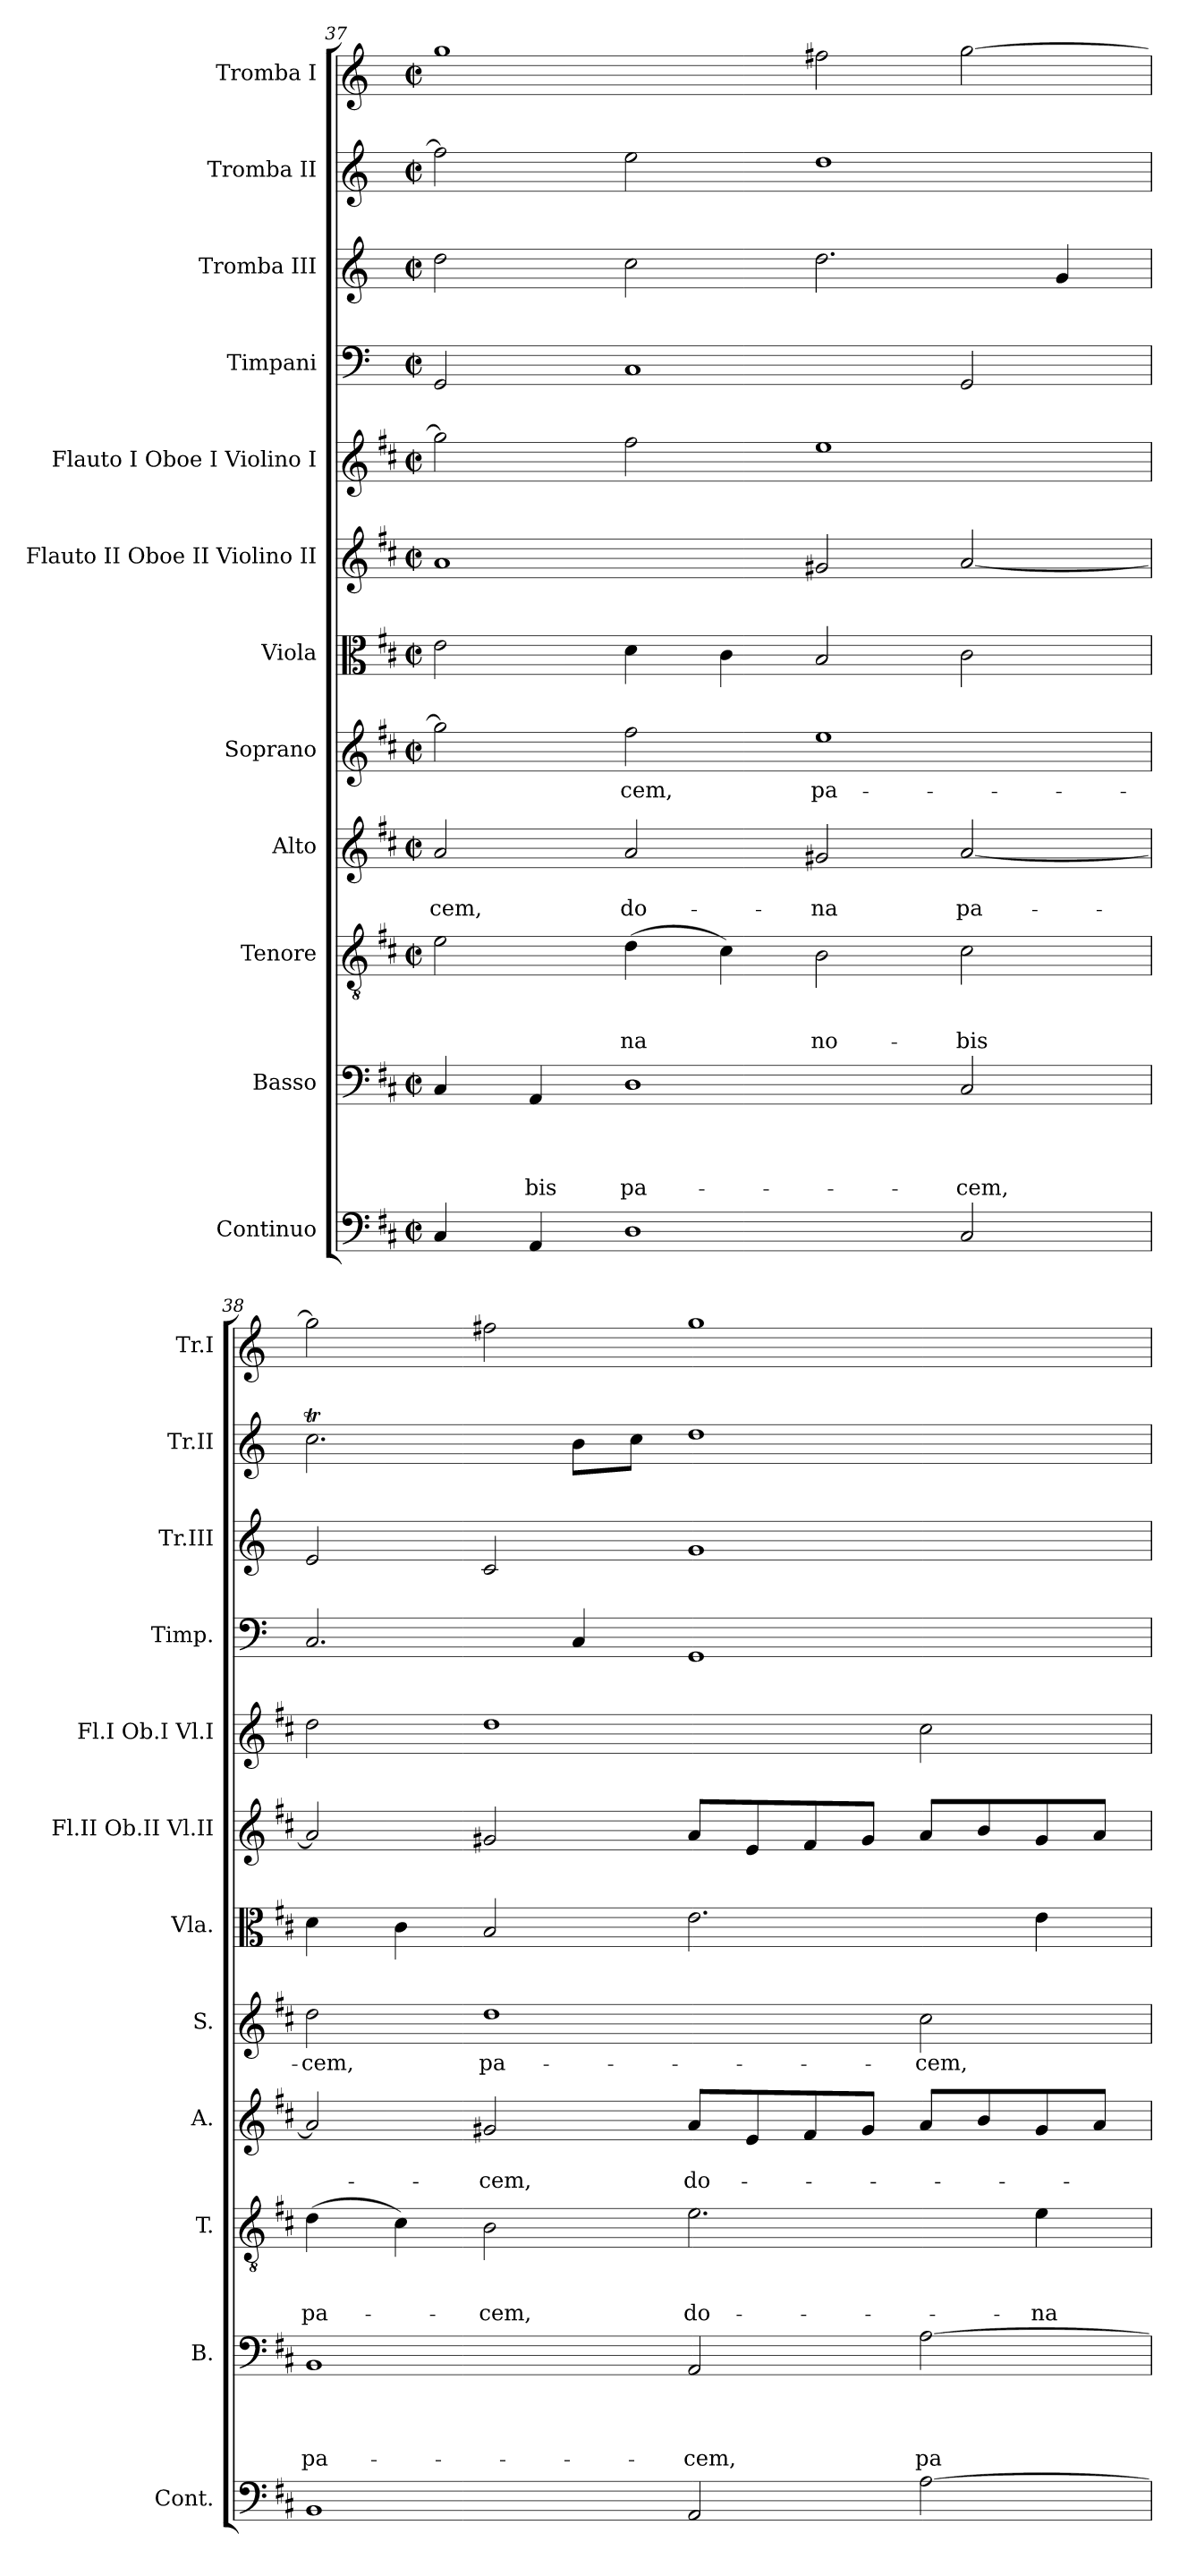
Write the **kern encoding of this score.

**kern	**kern	**text	**text	**text	**text	**kern	**text	**text	**text	**kern	**text	**text	**kern	**text	**kern	**kern	**kern	**kern	**kern	**kern	**kern
*part12	*part11	*part11	*part11	*part11	*part11	*part10	*part10	*part10	*part10	*part9	*part9	*part9	*part8	*part8	*part7	*part6	*part5	*part4	*part3	*part2	*part1
*staff12	*staff11	*staff11	*staff11	*staff11	*staff11	*staff10	*staff10	*staff10	*staff10	*staff9	*staff9	*staff9	*staff8	*staff8	*staff7	*staff6	*staff5	*staff4	*staff3	*staff2	*staff1
*I"Continuo	*I"Basso	*	*	*	*	*I"Tenore	*	*	*	*I"Alto	*	*	*I"Soprano	*	*I"Viola	*I"Flauto II Oboe II Violino II	*I"Flauto I Oboe I Violino I	*I"Timpani	*I"Tromba III	*I"Tromba II	*I"Tromba I
*I'Cont.	*I'B.	*	*	*	*	*I'T.	*	*	*	*I'A.	*	*	*I'S.	*	*I'Vla.	*I'Fl.II Ob.II Vl.II	*I'Fl.I Ob.I Vl.I	*I'Timp.	*I'Tr.III	*I'Tr.II	*I'Tr.I
*clefF4	*clefF4	*	*	*	*	*clefGv2	*	*	*	*clefG2	*	*	*clefG2	*	*clefC3	*clefG2	*clefG2	*clefF4	*clefG2	*clefG2	*clefG2
*	*	*	*	*	*	*	*	*	*	*	*	*	*	*	*	*	*	*ITrd-1c-2	*ITrd-1c-2	*ITrd-1c-2	*ITrd-1c-2
*k[f#c#]	*k[f#c#]	*	*	*	*	*k[f#c#]	*	*	*	*k[f#c#]	*	*	*k[f#c#]	*	*k[f#c#]	*k[f#c#]	*k[f#c#]	*k[f#c#]	*k[f#c#]	*k[f#c#]	*k[f#c#]
*D:	*D:	*	*	*	*	*D:	*	*	*	*D:	*	*	*D:	*	*D:	*D:	*D:	*D:	*D:	*D:	*D:
*M2/2	*M2/2	*	*	*	*	*M2/2	*	*	*	*M2/2	*	*	*M2/2	*	*M2/2	*M2/2	*M2/2	*M2/2	*M2/2	*M2/2	*M2/2
*met(c|)	*met(c|)	*	*	*	*	*met(c|)	*	*	*	*met(c|)	*	*	*met(c|)	*	*met(c|)	*met(c|)	*met(c|)	*met(c|)	*met(c|)	*met(c|)	*met(c|)
=37	=37	=37	=37	=37	=37	=37	=37	=37	=37	=37	=37	=37	=37	=37	=37	=37	=37	=37	=37	=37	=37
!	!	!	!	!	!	!	!	!	!	!	!	!LO:LY:b	!	!	!	!	!	!	!	!	!
4C#/	4C#/	.	.	.	.	2e\	.	.	.	2a/	.	-cem,	2gg\]	.	2e\	1a	2gg\]	2AA/	2ee\	2gg\]	1aa
!	!	!	!	!	!LO:LY:b	!	!	!	!	!	!	!	!	!	!	!	!	!	!	!	!
4AA/	4AA/	.	.	.	-bis	.	.	.	.	.	.	.	.	.	.	.	.	.	.	.	.
!	!	!	!	!	!LO:LY:b	!	!	!	!LO:LY:b	!	!	!LO:LY:b	!	!LO:LY:b	!	!	!	!	!	!	!
1D	1D	.	.	.	pa-	(>4d\	.	.	-na	2a/	.	do-	2ff#\	-cem,	4d\	.	2ff#\	1D	2dd\	2ff#\	.
.	.	.	.	.	.	4c#\)	.	.	.	.	.	.	.	.	4c#\	.	.	.	.	.	.
!	!	!	!	!	!	!	!	!	!LO:LY:b	!	!	!LO:LY:b	!	!LO:LY:b	!	!	!	!	!	!	!
.	.	.	.	.	.	2B\	.	.	no-	2g#X/	.	-na	1ee	pa-	2B/	2g#X/	1ee	.	2.ee\	1ee	2gg#X\
!	!	!	!	!	!LO:LY:b	!	!	!	!LO:LY:b	!	!	!LO:LY:b	!	!	!	!	!	!	!	!	!
2C#/	2C#/	.	.	.	-cem,	2c#\	.	.	-bis	[2a/	.	pa-	.	.	2c#\	[2a/	.	2AA/	.	.	[2aa\
.	.	.	.	.	.	.	.	.	.	.	.	.	.	.	.	.	.	.	4a/	.	.
=38	=38	=38	=38	=38	=38	=38	=38	=38	=38	=38	=38	=38	=38	=38	=38	=38	=38	=38	=38	=38	=38
!	!	!	!	!	!LO:LY:b	!	!	!	!LO:LY:b	!	!	!	!	!LO:LY:b	!	!	!	!	!	!	!
1BB	1BB	.	.	.	pa-	(>4d\	.	.	pa-	2a/]	.	.	2dd\	-cem,	4d\	2a/]	2dd\	2.D/	2f#/	2.ddT\	2aa\]
.	.	.	.	.	.	4c#\)	.	.	.	.	.	.	.	.	4c#\	.	.	.	.	.	.
!	!	!	!	!	!	!	!	!	!LO:LY:b	!	!	!LO:LY:b	!	!LO:LY:b	!	!	!	!	!	!	!
.	.	.	.	.	.	2B\	.	.	-cem,	2g#X/	.	-cem,	1dd	pa-	2B/	2g#X/	1dd	.	2d/	.	2gg#X\
.	.	.	.	.	.	.	.	.	.	.	.	.	.	.	.	.	.	4D/	.	8cc#\L	.
.	.	.	.	.	.	.	.	.	.	.	.	.	.	.	.	.	.	.	.	8dd\J	.
!	!	!	!	!	!LO:LY:b	!	!	!	!LO:LY:b	!	!	!LO:LY:b	!	!	!	!	!	!	!	!	!
2AA/	2AA/	.	.	.	-cem,	2.e\	.	.	do-	8a/L	.	do-	.	.	2.e\	8a/L	.	1AA	1a	1ee	1aa
.	.	.	.	.	.	.	.	.	.	8e/	.	.	.	.	.	8e/	.	.	.	.	.
.	.	.	.	.	.	.	.	.	.	8f#/	.	.	.	.	.	8f#/	.	.	.	.	.
.	.	.	.	.	.	.	.	.	.	8g#/J	.	.	.	.	.	8g#/J	.	.	.	.	.
!	!	!	!	!	!LO:LY:b	!	!	!	!	!	!	!	!	!LO:LY:b	!	!	!	!	!	!	!
[2A\	[2A\	.	.	.	pa-	.	.	.	.	8a/L	.	.	2cc#\	-cem,	.	8a/L	2cc#\	.	.	.	.
.	.	.	.	.	.	.	.	.	.	8b/	.	.	.	.	.	8b/	.	.	.	.	.
!	!	!	!	!	!	!	!	!	!LO:LY:b	!	!	!	!	!	!	!	!	!	!	!	!
.	.	.	.	.	.	4e\	.	.	-na	8g#/	.	.	.	.	4e\	8g#/	.	.	.	.	.
.	.	.	.	.	.	.	.	.	.	8a/J	.	.	.	.	.	8a/J	.	.	.	.	.
=	=	=	=	=	=	=	=	=	=	=	=	=	=	=	=	=	=	=	=	=	=
*-	*-	*-	*-	*-	*-	*-	*-	*-	*-	*-	*-	*-	*-	*-	*-	*-	*-	*-	*-	*-	*-
